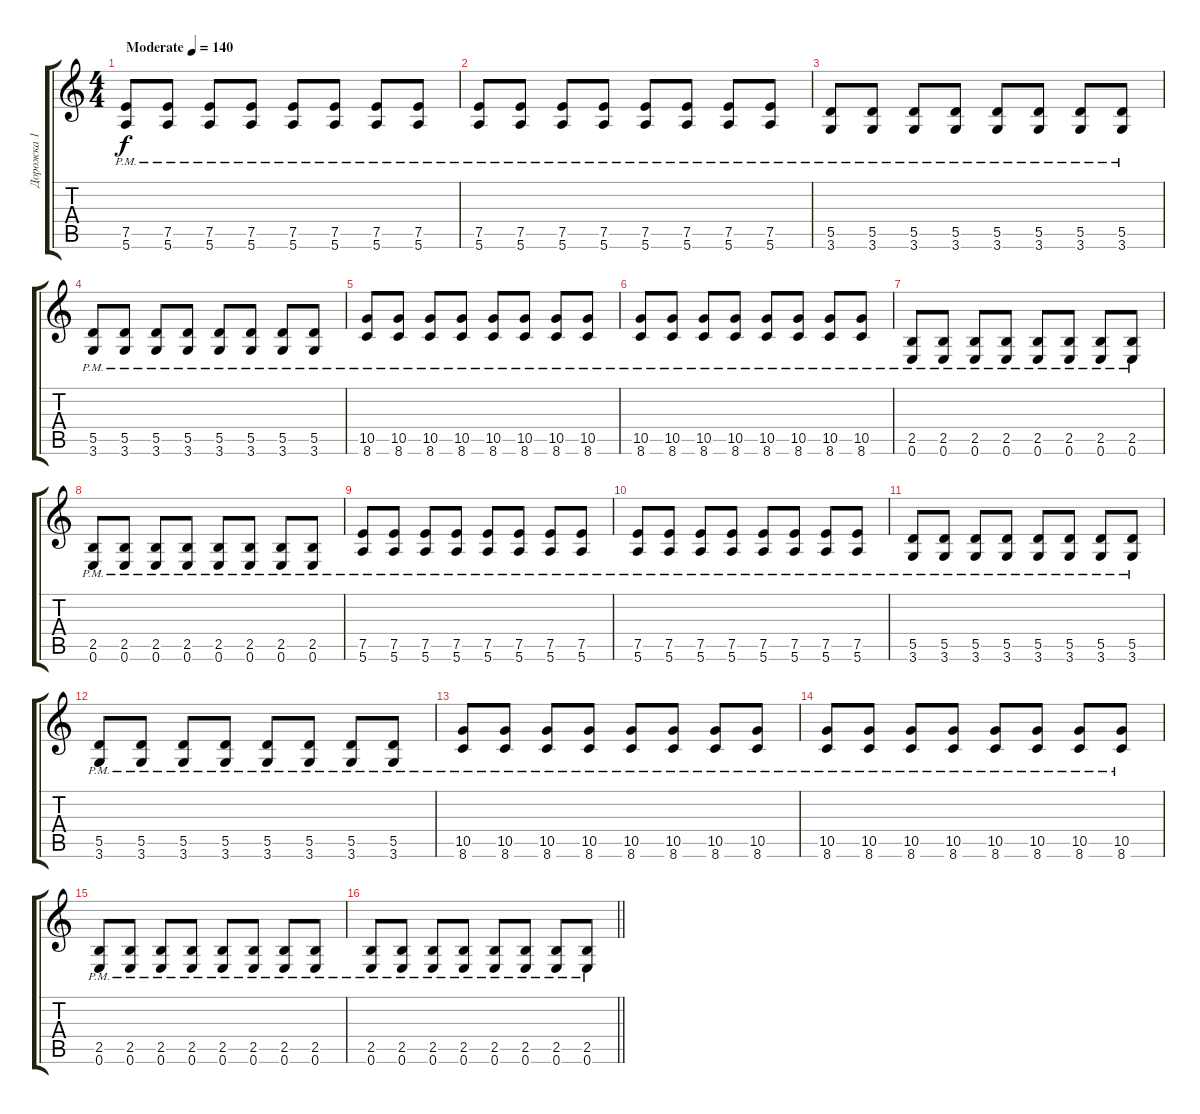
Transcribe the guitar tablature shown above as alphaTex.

\track ("Дорожка 1" "Дорожка 1") {instrument overdrivenguitar}
\staff {score tabs}
\tuning (E4 B3 G3 D3 A2 E2) {hide}
\ts (4 4)
\tempo (140 "Moderate")
\clef g2
\ks c
(7.5{pm} 5.6{pm}).8{dy f instrument overdrivenguitar} (7.5{pm} 5.6{pm}).8 (7.5{pm} 5.6{pm}).8 (7.5{pm} 5.6{pm}).8 (7.5{pm} 5.6{pm}).8 (7.5{pm} 5.6{pm}).8 (7.5{pm} 5.6{pm}).8 (7.5{pm} 5.6{pm}).8 |
(7.5{pm} 5.6{pm}).8 (7.5{pm} 5.6{pm}).8 (7.5{pm} 5.6{pm}).8 (7.5{pm} 5.6{pm}).8 (7.5{pm} 5.6{pm}).8 (7.5{pm} 5.6{pm}).8 (7.5{pm} 5.6{pm}).8 (7.5{pm} 5.6{pm}).8 |
(5.5{pm} 3.6{pm}).8 (5.5{pm} 3.6{pm}).8 (5.5{pm} 3.6{pm}).8 (5.5{pm} 3.6{pm}).8 (5.5{pm} 3.6{pm}).8 (5.5{pm} 3.6{pm}).8 (5.5{pm} 3.6).8 (5.5{pm} 3.6{pm}).8 |
(5.5{pm} 3.6{pm}).8 (5.5{pm} 3.6{pm}).8 (5.5{pm} 3.6{pm}).8 (5.5{pm} 3.6{pm}).8 (5.5{pm} 3.6{pm}).8 (5.5{pm} 3.6{pm}).8 (5.5{pm} 3.6).8 (5.5{pm} 3.6{pm}).8 |
(10.5{pm} 8.6{pm}).8 (10.5{pm} 8.6{pm}).8 (10.5{pm} 8.6{pm}).8 (10.5{pm} 8.6{pm}).8 (10.5{pm} 8.6{pm}).8 (10.5{pm} 8.6{pm}).8 (10.5{pm} 8.6).8 (10.5{pm} 8.6{pm}).8 |
(10.5{pm} 8.6{pm}).8 (10.5{pm} 8.6{pm}).8 (10.5{pm} 8.6{pm}).8 (10.5{pm} 8.6{pm}).8 (10.5{pm} 8.6{pm}).8 (10.5{pm} 8.6{pm}).8 (10.5{pm} 8.6).8 (10.5{pm} 8.6{pm}).8 |
(2.5{pm} 0.6{pm}).8 (2.5{pm} 0.6{pm}).8 (2.5{pm} 0.6{pm}).8 (2.5{pm} 0.6{pm}).8 (2.5{pm} 0.6{pm}).8 (2.5{pm} 0.6{pm}).8 (2.5{pm} 0.6{pm}).8 (2.5{pm} 0.6{pm}).8 |
(2.5{pm} 0.6{pm}).8 (2.5{pm} 0.6{pm}).8 (2.5{pm} 0.6{pm}).8 (2.5{pm} 0.6{pm}).8 (2.5{pm} 0.6{pm}).8 (2.5{pm} 0.6{pm}).8 (2.5{pm} 0.6{pm}).8 (2.5{pm} 0.6{pm}).8 |
(7.5{pm} 5.6{pm}).8 (7.5{pm} 5.6{pm}).8 (7.5{pm} 5.6{pm}).8 (7.5{pm} 5.6{pm}).8 (7.5{pm} 5.6{pm}).8 (7.5{pm} 5.6{pm}).8 (7.5{pm} 5.6{pm}).8 (7.5{pm} 5.6{pm}).8 |
(7.5{pm} 5.6{pm}).8 (7.5{pm} 5.6{pm}).8 (7.5{pm} 5.6{pm}).8 (7.5{pm} 5.6{pm}).8 (7.5{pm} 5.6{pm}).8 (7.5{pm} 5.6{pm}).8 (7.5{pm} 5.6{pm}).8 (7.5{pm} 5.6{pm}).8 |
(5.5{pm} 3.6{pm}).8 (5.5{pm} 3.6{pm}).8 (5.5{pm} 3.6{pm}).8 (5.5{pm} 3.6{pm}).8 (5.5{pm} 3.6{pm}).8 (5.5{pm} 3.6{pm}).8 (5.5{pm} 3.6).8 (5.5{pm} 3.6{pm}).8 |
(5.5{pm} 3.6{pm}).8 (5.5{pm} 3.6{pm}).8 (5.5{pm} 3.6{pm}).8 (5.5{pm} 3.6{pm}).8 (5.5{pm} 3.6{pm}).8 (5.5{pm} 3.6{pm}).8 (5.5{pm} 3.6).8 (5.5{pm} 3.6{pm}).8 |
(10.5{pm} 8.6{pm}).8 (10.5{pm} 8.6{pm}).8 (10.5{pm} 8.6{pm}).8 (10.5{pm} 8.6{pm}).8 (10.5{pm} 8.6{pm}).8 (10.5{pm} 8.6{pm}).8 (10.5{pm} 8.6).8 (10.5{pm} 8.6{pm}).8 |
(10.5{pm} 8.6{pm}).8 (10.5{pm} 8.6{pm}).8 (10.5{pm} 8.6{pm}).8 (10.5{pm} 8.6{pm}).8 (10.5{pm} 8.6{pm}).8 (10.5{pm} 8.6{pm}).8 (10.5{pm} 8.6).8 (10.5{pm} 8.6{pm}).8 |
(2.5{pm} 0.6{pm}).8 (2.5{pm} 0.6{pm}).8 (2.5{pm} 0.6{pm}).8 (2.5{pm} 0.6{pm}).8 (2.5{pm} 0.6{pm}).8 (2.5{pm} 0.6{pm}).8 (2.5{pm} 0.6{pm}).8 (2.5{pm} 0.6{pm}).8 |
\barLineRight lightlight
(2.5{pm} 0.6{pm}).8 (2.5{pm} 0.6{pm}).8 (2.5{pm} 0.6{pm}).8 (2.5{pm} 0.6{pm}).8 (2.5{pm} 0.6{pm}).8 (2.5{pm} 0.6{pm}).8 (2.5{pm} 0.6{pm}).8 (2.5{pm} 0.6{pm}).8
